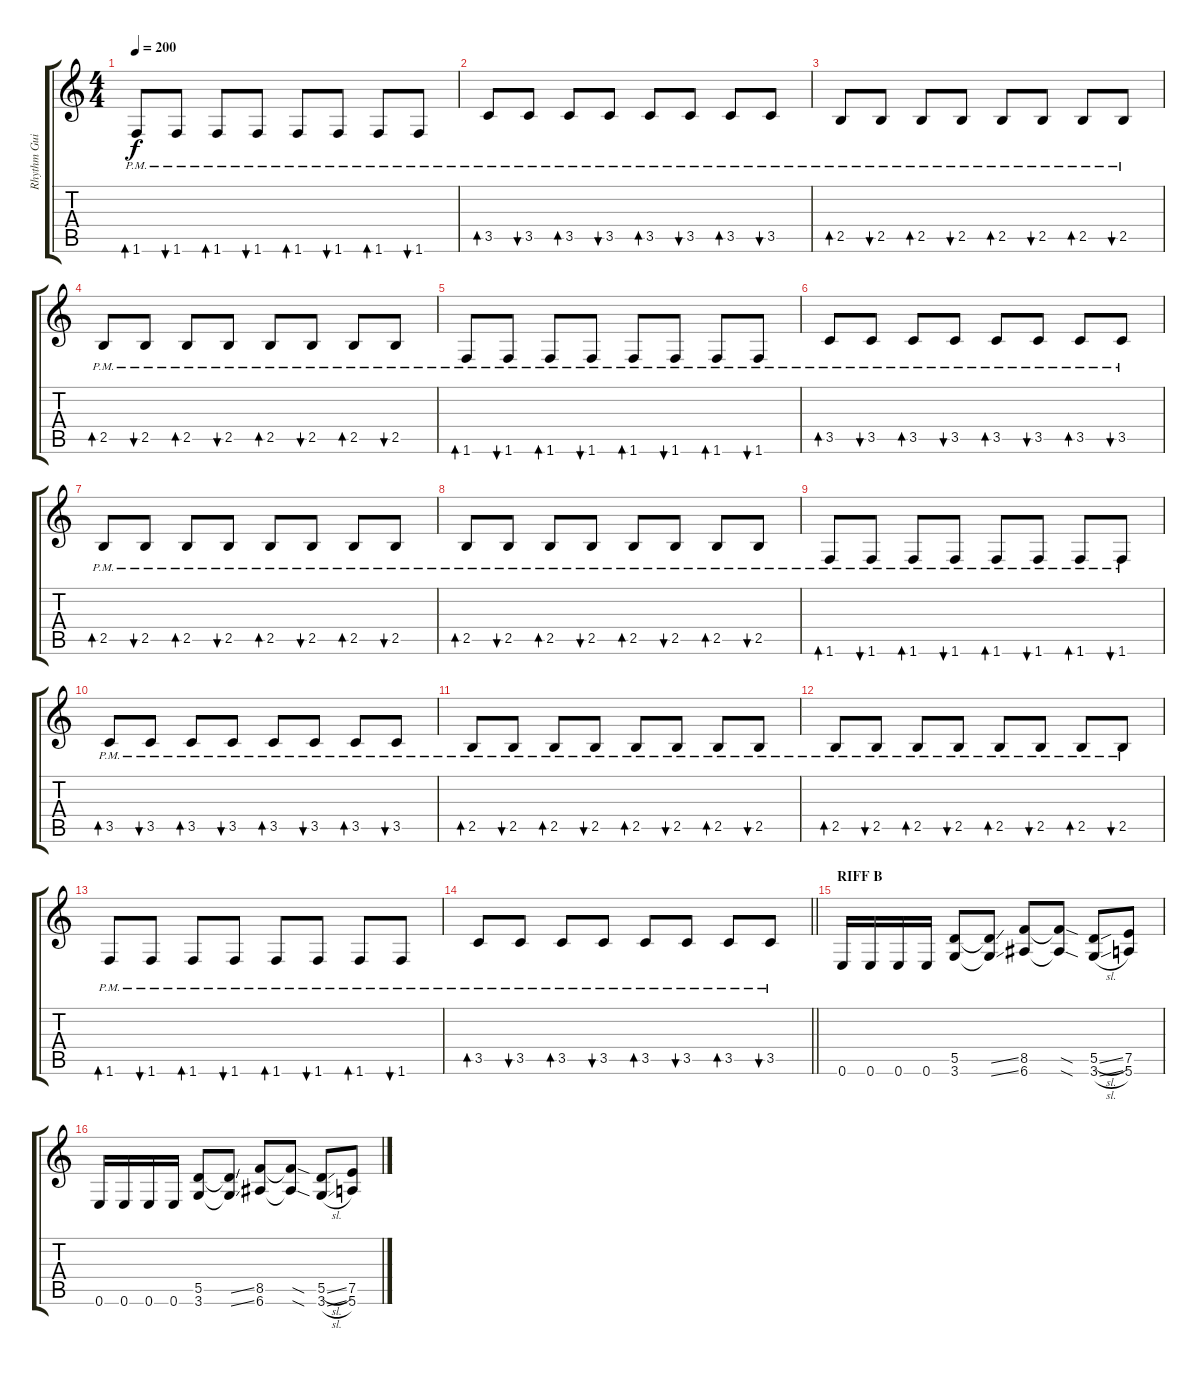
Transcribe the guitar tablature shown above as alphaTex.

\track ("Rhythm Guitar 1 - John Laux" "Rhythm Gui") {instrument distortionguitar}
\staff {score tabs}
\tuning (E4 B3 G3 D3 A2 E2) {hide}
\ts (4 4)
\tempo 200
\clef g2
\ks c
1.6{pm}.8{bd 60 dy f} 1.6{pm}.8{bu 60} 1.6{pm}.8{bd 60} 1.6{pm}.8{bu 60} 1.6{pm}.8{bd 60} 1.6{pm}.8{bu 60} 1.6{pm}.8{bd 60} 1.6{pm}.8{bu 60} |
3.5{pm}.8{bd 60} 3.5{pm}.8{bu 60} 3.5{pm}.8{bd 60} 3.5{pm}.8{bu 60} 3.5{pm}.8{bd 60} 3.5{pm}.8{bu 60} 3.5{pm}.8{bd 60} 3.5{pm}.8{bu 60} |
2.5{pm}.8{bd 60} 2.5{pm}.8{bu 60} 2.5{pm}.8{bd 60} 2.5{pm}.8{bu 60} 2.5{pm}.8{bd 60} 2.5{pm}.8{bu 60} 2.5{pm}.8{bd 60} 2.5{pm}.8{bu 60} |
2.5{pm}.8{bd 60} 2.5{pm}.8{bu 60} 2.5{pm}.8{bd 60} 2.5{pm}.8{bu 60} 2.5{pm}.8{bd 60} 2.5{pm}.8{bu 60} 2.5{pm}.8{bd 60} 2.5{pm}.8{bu 60} |
1.6{pm}.8{bd 60} 1.6{pm}.8{bu 60} 1.6{pm}.8{bd 60} 1.6{pm}.8{bu 60} 1.6{pm}.8{bd 60} 1.6{pm}.8{bu 60} 1.6{pm}.8{bd 60} 1.6{pm}.8{bu 60} |
3.5{pm}.8{bd 60} 3.5{pm}.8{bu 60} 3.5{pm}.8{bd 60} 3.5{pm}.8{bu 60} 3.5{pm}.8{bd 60} 3.5{pm}.8{bu 60} 3.5{pm}.8{bd 60} 3.5{pm}.8{bu 60} |
2.5{pm}.8{bd 60} 2.5{pm}.8{bu 60} 2.5{pm}.8{bd 60} 2.5{pm}.8{bu 60} 2.5{pm}.8{bd 60} 2.5{pm}.8{bu 60} 2.5{pm}.8{bd 60} 2.5{pm}.8{bu 60} |
2.5{pm}.8{bd 60} 2.5{pm}.8{bu 60} 2.5{pm}.8{bd 60} 2.5{pm}.8{bu 60} 2.5{pm}.8{bd 60} 2.5{pm}.8{bu 60} 2.5{pm}.8{bd 60} 2.5{pm}.8{bu 60} |
1.6{pm}.8{bd 60} 1.6{pm}.8{bu 60} 1.6{pm}.8{bd 60} 1.6{pm}.8{bu 60} 1.6{pm}.8{bd 60} 1.6{pm}.8{bu 60} 1.6{pm}.8{bd 60} 1.6{pm}.8{bu 60} |
3.5{pm}.8{bd 60} 3.5{pm}.8{bu 60} 3.5{pm}.8{bd 60} 3.5{pm}.8{bu 60} 3.5{pm}.8{bd 60} 3.5{pm}.8{bu 60} 3.5{pm}.8{bd 60} 3.5{pm}.8{bu 60} |
2.5{pm}.8{bd 60} 2.5{pm}.8{bu 60} 2.5{pm}.8{bd 60} 2.5{pm}.8{bu 60} 2.5{pm}.8{bd 60} 2.5{pm}.8{bu 60} 2.5{pm}.8{bd 60} 2.5{pm}.8{bu 60} |
2.5{pm}.8{bd 60} 2.5{pm}.8{bu 60} 2.5{pm}.8{bd 60} 2.5{pm}.8{bu 60} 2.5{pm}.8{bd 60} 2.5{pm}.8{bu 60} 2.5{pm}.8{bd 60} 2.5{pm}.8{bu 60} |
1.6{pm}.8{bd 60} 1.6{pm}.8{bu 60} 1.6{pm}.8{bd 60} 1.6{pm}.8{bu 60} 1.6{pm}.8{bd 60} 1.6{pm}.8{bu 60} 1.6{pm}.8{bd 60} 1.6{pm}.8{bu 60} |
\barLineRight lightlight
3.5{pm}.8{bd 60} 3.5{pm}.8{bu 60} 3.5{pm}.8{bd 60} 3.5{pm}.8{bu 60} 3.5{pm}.8{bd 60} 3.5{pm}.8{bu 60} 3.5{pm}.8{bd 60} 3.5{pm}.8{bu 60} |
\section ("" "RIFF B")
0.6.16 0.6.16 0.6.16 0.6.16 (5.5 3.6).8 (5.5{ss t} 3.6{ss t}).8 (8.5 6.6).8 (8.5{sod t} 6.6{sod t}).8 (5.5{sl} 3.6{sl}).8 (7.5 5.6).8 |
0.6.16 0.6.16 0.6.16 0.6.16 (5.5 3.6).8 (5.5{ss t} 3.6{ss t}).8 (8.5 6.6).8 (8.5{sod t} 6.6{sod t}).8 (5.5{sl} 3.6{sl}).8 (7.5 5.6).8
